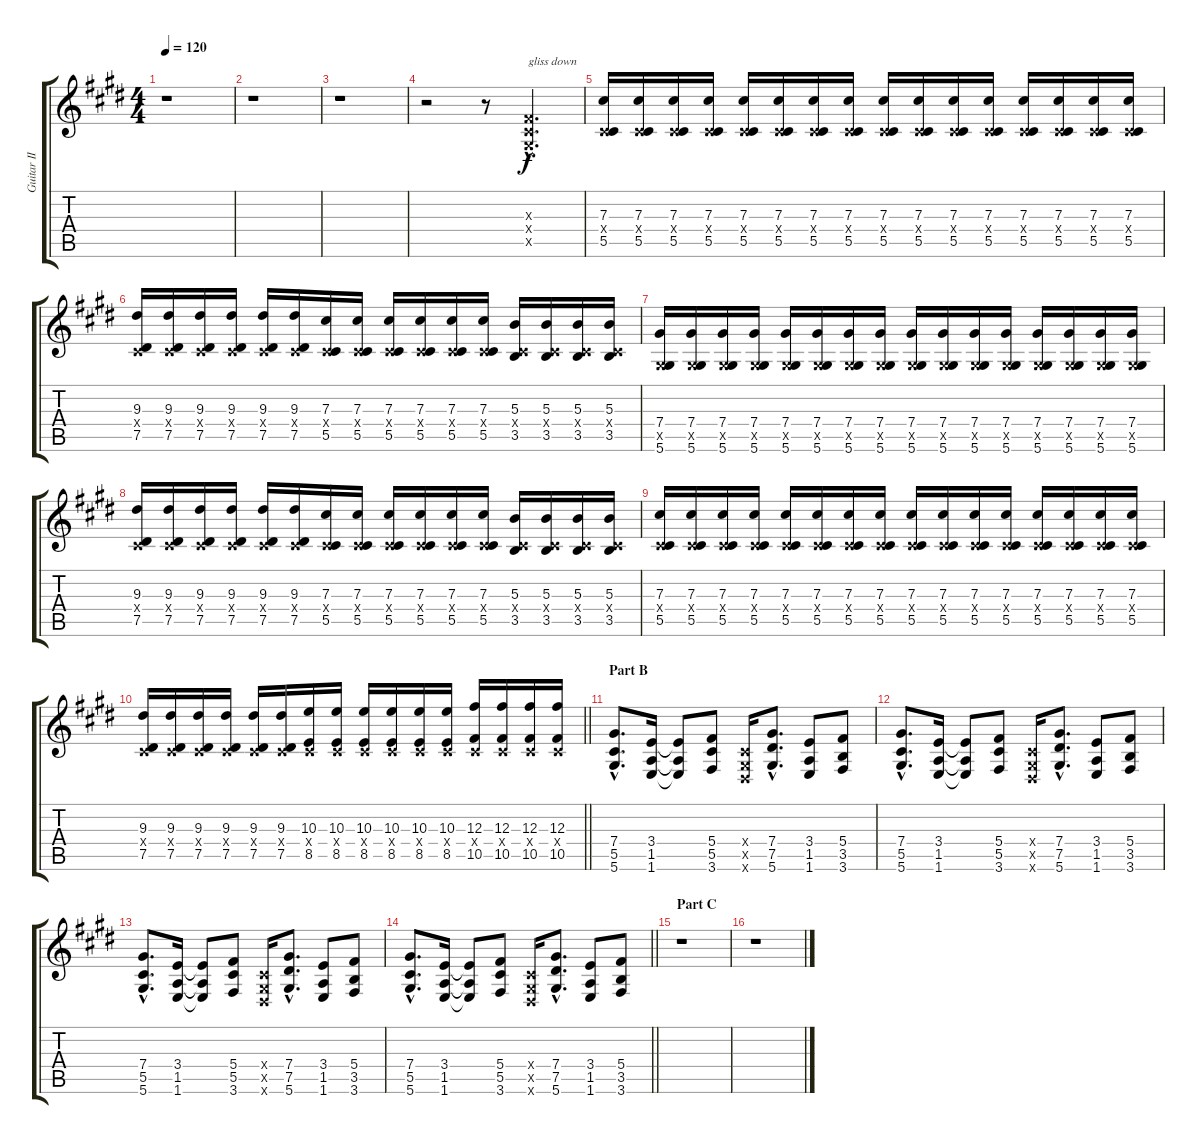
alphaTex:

\track ("Guitar II (Sugizo)" "Guitar II ") {instrument distortionguitar}
\staff {score tabs}
\tuning (Eb4 Bb3 Gb3 Db3 Ab2 Eb2) {hide}
\ts (4 4)
\tempo 120
\clef g2
\ks e
r.1{dy f} |
r.1 |
r.1 |
r.2 r.8 (0.3{hac x} 0.4{hac x} 0.5{hac x}).4{d txt "gliss down"} |
(7.3 0.4{x} 5.5).16 (7.3 0.4{x} 5.5).16 (7.3 0.4{x} 5.5).16 (7.3 0.4{x} 5.5).16 (7.3 0.4{x} 5.5).16 (7.3 0.4{x} 5.5).16 (7.3 0.4{x} 5.5).16 (7.3 0.4{x} 5.5).16 (7.3 0.4{x} 5.5).16 (7.3 0.4{x} 5.5).16 (7.3 0.4{x} 5.5).16 (7.3 0.4{x} 5.5).16 (7.3 0.4{x} 5.5).16 (7.3 0.4{x} 5.5).16 (7.3 0.4{x} 5.5).16 (7.3 0.4{x} 5.5).16 |
(9.3 0.4{x} 7.5).16 (9.3 0.4{x} 7.5).16 (9.3 0.4{x} 7.5).16 (9.3 0.4{x} 7.5).16 (9.3 0.4{x} 7.5).16 (9.3 0.4{x} 7.5).16 (7.3 0.4{x} 5.5).16 (7.3 0.4{x} 5.5).16 (7.3 0.4{x} 5.5).16 (7.3 0.4{x} 5.5).16 (7.3 0.4{x} 5.5).16 (7.3 0.4{x} 5.5).16 (5.3 0.4{x} 3.5).16 (5.3 0.4{x} 3.5).16 (5.3 0.4{x} 3.5).16 (5.3 0.4{x} 3.5).16 |
(7.4 0.5{x} 5.6).16 (7.4 0.5{x} 5.6).16 (7.4 0.5{x} 5.6).16 (7.4 0.5{x} 5.6).16 (7.4 0.5{x} 5.6).16 (7.4 0.5{x} 5.6).16 (7.4 0.5{x} 5.6).16 (7.4 0.5{x} 5.6).16 (7.4 0.5{x} 5.6).16 (7.4 0.5{x} 5.6).16 (7.4 0.5{x} 5.6).16 (7.4 0.5{x} 5.6).16 (7.4 0.5{x} 5.6).16 (7.4 0.5{x} 5.6).16 (7.4 0.5{x} 5.6).16 (7.4 0.5{x} 5.6).16 |
(9.3 0.4{x} 7.5).16 (9.3 0.4{x} 7.5).16 (9.3 0.4{x} 7.5).16 (9.3 0.4{x} 7.5).16 (9.3 0.4{x} 7.5).16 (9.3 0.4{x} 7.5).16 (7.3 0.4{x} 5.5).16 (7.3 0.4{x} 5.5).16 (7.3 0.4{x} 5.5).16 (7.3 0.4{x} 5.5).16 (7.3 0.4{x} 5.5).16 (7.3 0.4{x} 5.5).16 (5.3 0.4{x} 3.5).16 (5.3 0.4{x} 3.5).16 (5.3 0.4{x} 3.5).16 (5.3 0.4{x} 3.5).16 |
(7.3 0.4{x} 5.5).16 (7.3 0.4{x} 5.5).16 (7.3 0.4{x} 5.5).16 (7.3 0.4{x} 5.5).16 (7.3 0.4{x} 5.5).16 (7.3 0.4{x} 5.5).16 (7.3 0.4{x} 5.5).16 (7.3 0.4{x} 5.5).16 (7.3 0.4{x} 5.5).16 (7.3 0.4{x} 5.5).16 (7.3 0.4{x} 5.5).16 (7.3 0.4{x} 5.5).16 (7.3 0.4{x} 5.5).16 (7.3 0.4{x} 5.5).16 (7.3 0.4{x} 5.5).16 (7.3 0.4{x} 5.5).16 |
\barLineRight lightlight
(9.3 0.4{x} 7.5).16 (9.3 0.4{x} 7.5).16 (9.3 0.4{x} 7.5).16 (9.3 0.4{x} 7.5).16 (9.3 0.4{x} 7.5).16 (9.3 0.4{x} 7.5).16 (10.3 0.4{x} 8.5).16 (10.3 0.4{x} 8.5).16 (10.3 0.4{x} 8.5).16 (10.3 0.4{x} 8.5).16 (10.3 0.4{x} 8.5).16 (10.3 0.4{x} 8.5).16 (12.3 0.4{x} 10.5).16 (12.3 0.4{x} 10.5).16 (12.3 0.4{x} 10.5).16 (12.3 0.4{x} 10.5).16 |
\section ("" "Part B")
(7.4{hac} 5.5{hac} 5.6{hac}).8{d} (3.4 1.5 1.6).16 (3.4{t} 1.5{t} 1.6{t}).8 (5.4 5.5 3.6).8 (0.4{x} 0.5{x} 0.6{x}).16 (7.4{hac} 7.5{hac} 5.6{hac}).8{d} (3.4 1.5 1.6).8 (5.4 3.5 3.6).8 |
(7.4{hac} 5.5{hac} 5.6{hac}).8{d} (3.4 1.5 1.6).16 (3.4{t} 1.5{t} 1.6{t}).8 (5.4 5.5 3.6).8 (0.4{x} 0.5{x} 0.6{x}).16 (7.4{hac} 7.5{hac} 5.6{hac}).8{d} (3.4 1.5 1.6).8 (5.4 3.5 3.6).8 |
(7.4{hac} 5.5{hac} 5.6{hac}).8{d} (3.4 1.5 1.6).16 (3.4{t} 1.5{t} 1.6{t}).8 (5.4 5.5 3.6).8 (0.4{x} 0.5{x} 0.6{x}).16 (7.4{hac} 7.5{hac} 5.6{hac}).8{d} (3.4 1.5 1.6).8 (5.4 3.5 3.6).8 |
\barLineRight lightlight
(7.4{hac} 5.5{hac} 5.6{hac}).8{d} (3.4 1.5 1.6).16 (3.4{t} 1.5{t} 1.6{t}).8 (5.4 5.5 3.6).8 (0.4{x} 0.5{x} 0.6{x}).16 (7.4{hac} 7.5{hac} 5.6{hac}).8{d} (3.4 1.5 1.6).8 (5.4 3.5 3.6).8 |
\section ("" "Part C")
r.1 |
r.1
